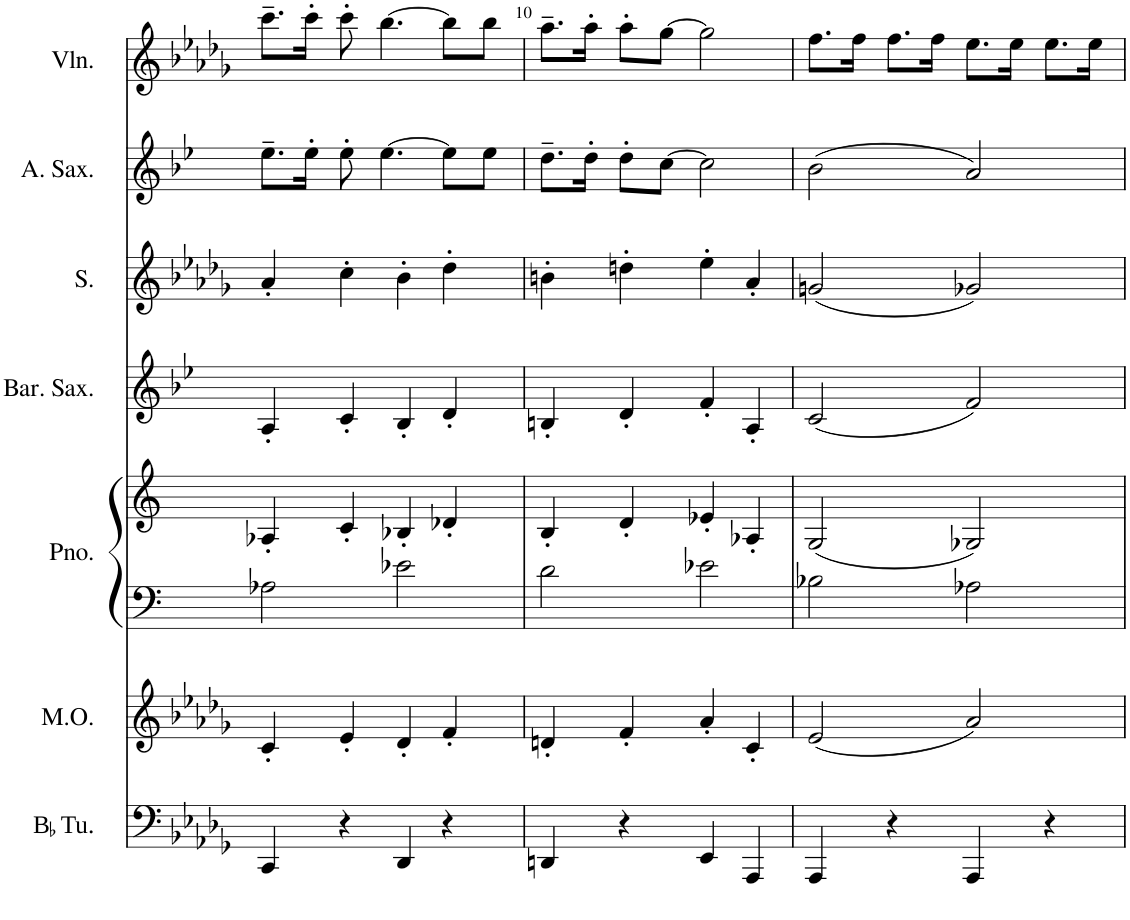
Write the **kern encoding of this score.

**kern	**kern	**kern	**kern	**kern	**kern	**kern	**kern
*part7	*part6	*part5	*part5	*part4	*part3	*part2	*part1
*staff8	*staff7	*staff6	*staff5	*staff4	*staff3	*staff2	*staff1
*I"BaccidentalFlat Tuba	*I"Mouth Organ	*I"Piano	*	*I"Baritone Saxophone	*I"Soprano	*I"Alto Saxophone	*I"Violin
*I'BaccidentalFlat Tu.	*I'M.O.	*I'Pno.	*	*I'Bar. Sax.	*I'S.	*I'A. Sax.	*I'Vln.
!!LO:PB:g=z
*clefF4	*clefG2	*clefF4	*clefG2	*clefG2	*clefG2	*clefG2	*clefG2
*	*Trd7c12	*	*	*Trd5c9	*Trd7c12	*Trd5c9	*Trd7c12
*k[b-e-a-d-g-]	*k[b-e-a-d-g-]	*k[]	*k[]	*k[b-e-]	*k[b-e-a-d-g-]	*k[b-e-]	*k[b-e-a-d-g-]
*M4/4	*M4/4	*M4/4	*M4/4	*M4/4	*M4/4	*M4/4	*M4/4
=9	=9	=9	=9	=9	=9	=9	=9
4CC/	4c'/	2A-X\	4A-X'/	4A'/	4a-'/	8.ee-~\L	8.ccc~\L
.	.	.	.	.	.	16ee-'\Jk	16ccc'\Jk
4r	4e-'/	.	4c'/	4c'/	4cc'\	8ee-'\	8ccc'\
.	.	.	.	.	.	[4.ee-\	[4.bb-\
4DD-/	4d-'/	2e-X\	4B-X'/	4B-'/	4b-'\	.	.
4r	4f'/	.	4d-X'/	4d'/	4dd-'\	8ee-\L]	8bb-\L]
.	.	.	.	.	.	8ee-\J	8bb-\J
=10	=10	=10	=10	=10	=10	=10	=10
4DDn/	4dn'/	2d\	4B'/	4Bn'/	4bn'\	8.dd~\L	8.aa-~\L
.	.	.	.	.	.	16dd'\Jk	16aa-'\Jk
4r	4f'/	.	4d'/	4d'/	4ddn'\	8dd'\L	8aa-'\L
.	.	.	.	.	.	[8cc\J	[8gg-\J
4EE-/	4a-'/	2e-X\	4e-X'/	4f'/	4ee-'\	2cc\]	2gg-\]
4AAA-/	4c'/	.	4A-X'/	4A'/	4a-'/	.	.
=11	=11	=11	=11	=11	=11	=11	=11
4AAA-/	(2e-/	2B-X\	(2G/	(2c/	(2gn/	(2b-\	8.ff\L
.	.	.	.	.	.	.	16ff\Jk
4r	.	.	.	.	.	.	8.ff\L
.	.	.	.	.	.	.	16ff\Jk
4AAA-/	2a-/)	2A-X\	2G-X/)	2f/)	2g-X/)	2a/)	8.ee-\L
.	.	.	.	.	.	.	16ee-\Jk
4r	.	.	.	.	.	.	8.ee-\L
.	.	.	.	.	.	.	16ee-\Jk
=	=	=	=	=	=	=	=
*-	*-	*-	*-	*-	*-	*-	*-
